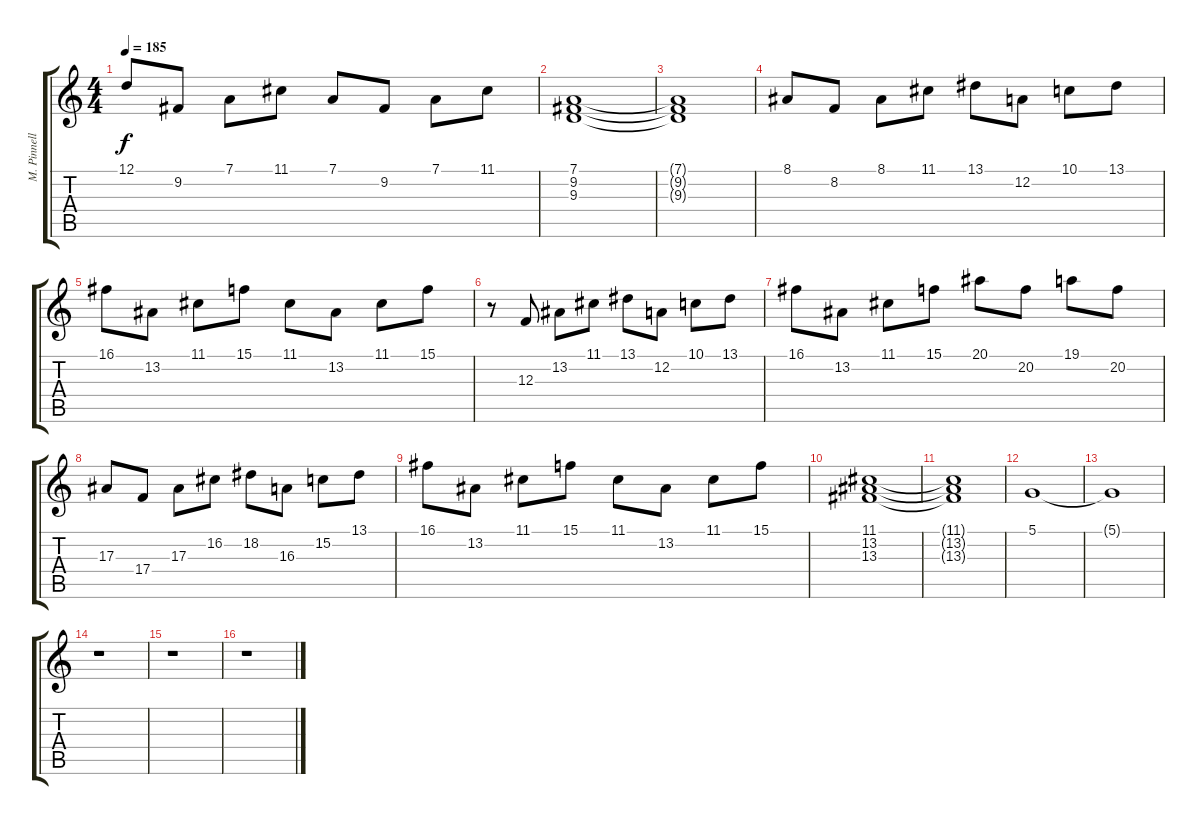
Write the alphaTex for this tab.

\track ("M. Pinnella (Piano)" "M. Pinnell") {instrument clavinet}
\staff {score tabs}
\tuning (D4 A3 F3 C3 G2 D2) {hide}
\ts (4 4)
\tempo 185
\clef g2
\ks c
12.1.8{dy f} 9.2.8 7.1.8 11.1.8 7.1.8 9.2.8 7.1.8 11.1.8 |
(7.1 9.2 9.3).1 |
(7.1{t} 9.2{t} 9.3{t}).1 |
8.1.8 8.2.8 8.1.8 11.1.8 13.1.8 12.2.8 10.1.8 13.1.8 |
16.1.8 13.2.8 11.1.8 15.1.8 11.1.8 13.2.8 11.1.8 15.1.8 |
r.8 12.3.8 13.2.8 11.1.8 13.1.8 12.2.8 10.1.8 13.1.8 |
16.1.8 13.2.8 11.1.8 15.1.8 20.1.8 20.2.8 19.1.8 20.2.8 |
17.3.8 17.4.8 17.3.8 16.2.8 18.2.8 16.3.8 15.2.8 13.1.8 |
16.1.8 13.2.8 11.1.8 15.1.8 11.1.8 13.2.8 11.1.8 15.1.8 |
(11.1 13.2 13.3).1 |
(11.1{t} 13.2{t} 13.3{t}).1 |
5.1.1 |
5.1{t}.1 |
r.1 |
r.1 |
r.1
